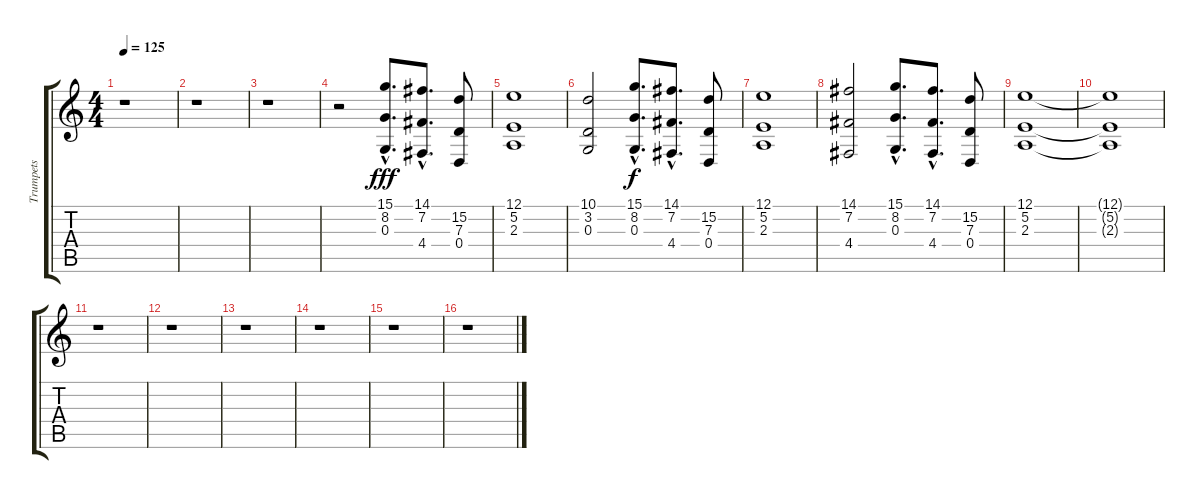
\track ("Trumpets" "Trumpets") {instrument tuba}
\staff {score tabs}
\tuning (E4 B3 G3 D3 A2 E2) {hide}
\ts (4 4)
\tempo 125
\clef g2
\ks c
r.1{dy fff instrument tuba} |
r.1 |
r.1 |
r.2 (15.1{hac} 8.2{hac} 0.3{hac}).8{d} (14.1{hac} 7.2{hac} 4.4{hac}).8{d} (15.2 7.3 0.4).8 |
(12.1 5.2 2.3).1 |
(10.1 3.2 0.3).2 (15.1{hac} 8.2{hac} 0.3{hac}).8{d dy f} (14.1{hac} 7.2{hac} 4.4{hac}).8{d} (15.2 7.3 0.4).8 |
(12.1 5.2 2.3).1 |
(14.1 7.2 4.4).2 (15.1{hac} 8.2{hac} 0.3{hac}).8{d} (14.1{hac} 7.2{hac} 4.4{hac}).8{d} (15.2 7.3 0.4).8 |
(12.1 5.2 2.3).1 |
(12.1{t} 5.2{t} 2.3{t}).1{volume 5} |
r.1 |
r.1 |
r.1 |
r.1 |
r.1 |
r.1
